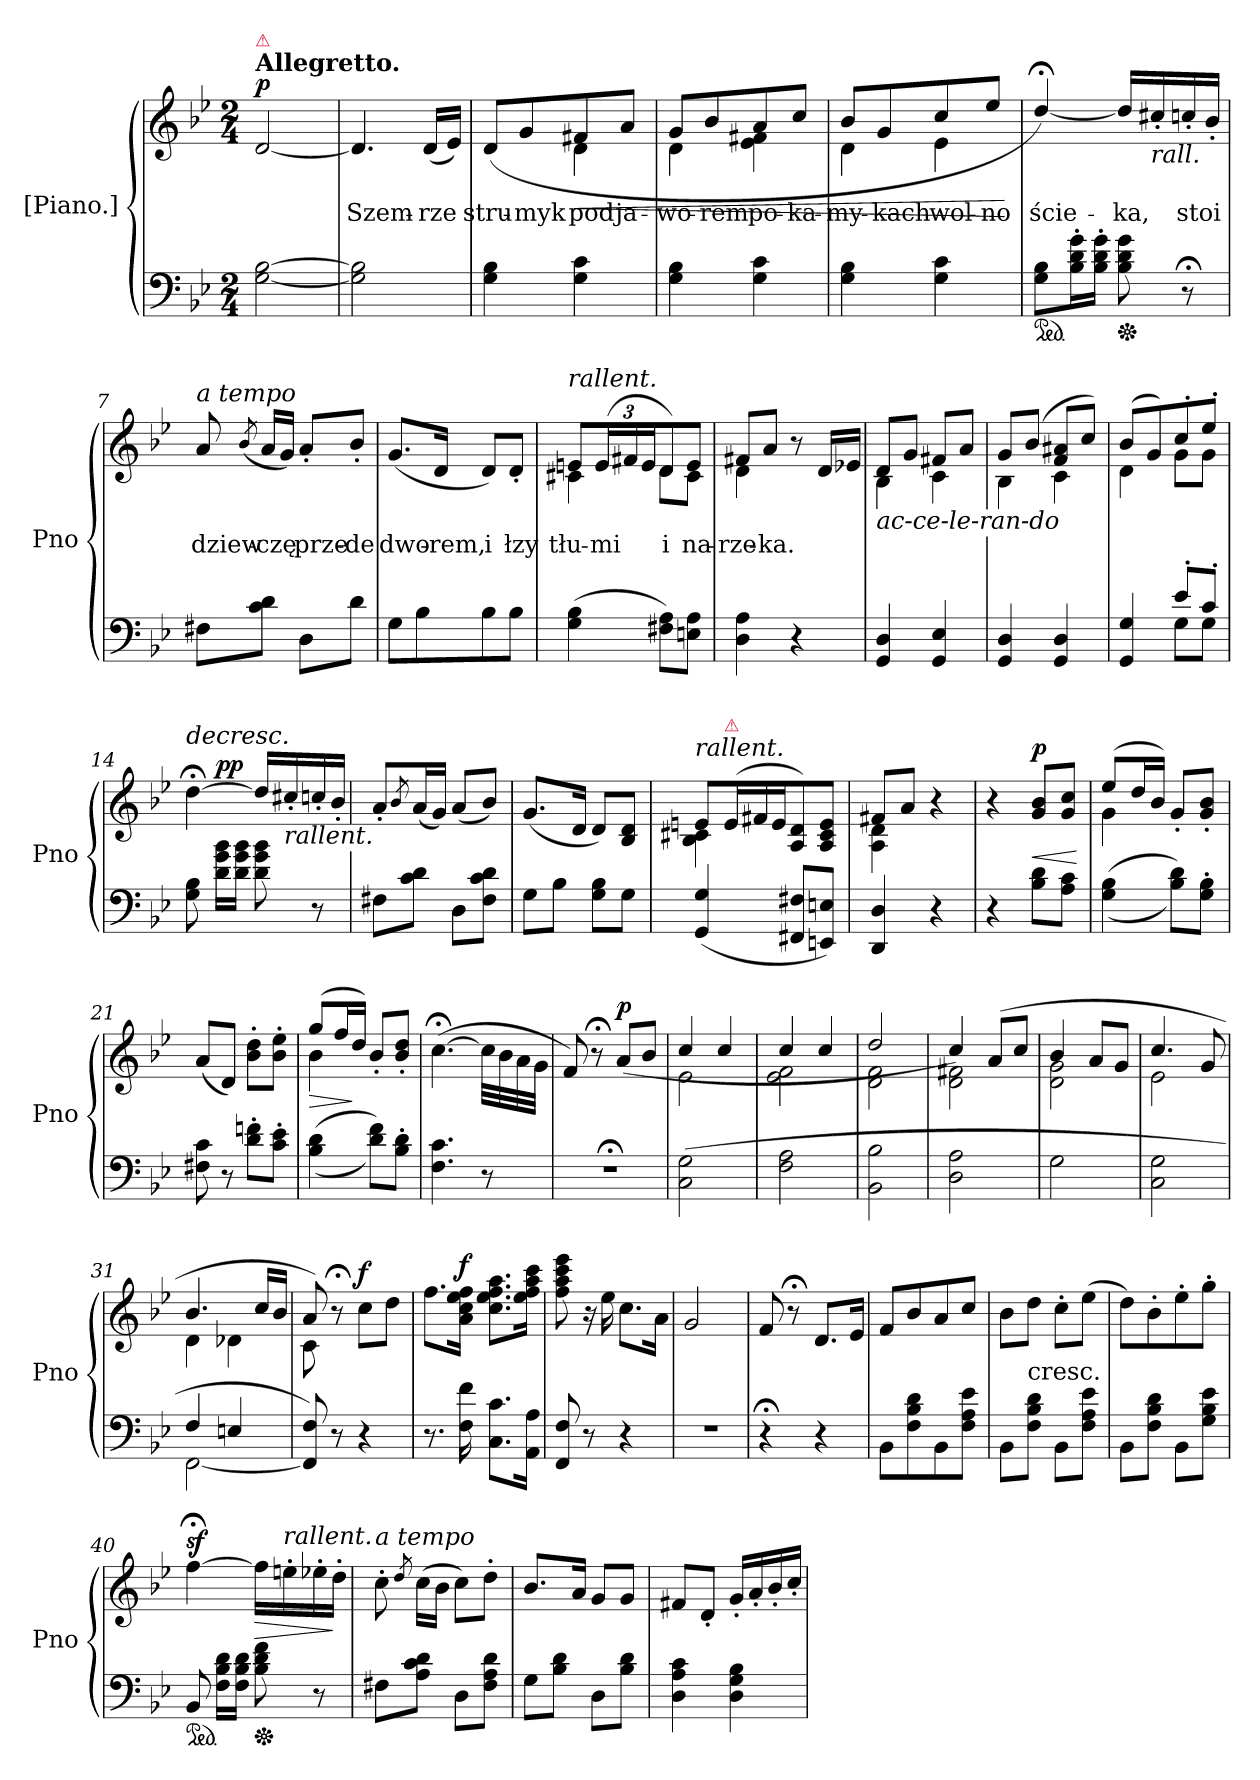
**kern	**kern	**text	**dynam
*part1	*part1	*part1	*part1
*staff2	*staff1	*staff1	*staff1/2
*I"[Piano.]	*	*	*
*I'Pno	*	*	*
*clefF4	*clefG2	*	*
*k[b-e-]	*k[b-e-]	*	*
*B-:	*B-:	*	*
*M2/4	*M2/4	*	*
=1	=1	=1	=1
!	!LO:TX:a:B:t=Allegretto.	!	!
!	!LO:TX:a:color=crimson:t=⚠	!	!
[2G\ [2B-\	[2d/	.	p
=2	=2	=2	=2
2G]\ 2B-]\	4.d/]	Szem-	.
.	(16d/LL	-rze	.
.	16e-/JJ)	.	.
=3	=3	=3	=3
*	*^	*	*
4G\ 4B-\	(>8d/L	4ryy	stru-	.
.	8g/	.	-myk	.
4G\ 4c\	8f#X/	4d\	pod	<
.	8a/J	.	ja-	.
=4	=4	=4	=4	=4
4G\ 4B-\	8g/L	4d\	-wo-	.
.	8b-/	.	-rem	.
4G\ 4c\	8a/	4e-\ 4f#X\	po-	.
.	8cc/J	.	-ka-	.
=5	=5	=5	=5	=5
4G\ 4B-\	8b-/L	4d\	-my-	.
.	8g/	.	-kach	.
4G\ 4c\	8cc/	4e-\	wol-	.
.	8ee-/J	.	-no	.
*	*v	*v	*	*
.	.	.	[
=6	=6	=6	=6
*ped	*	*	*
8G\ 8B-\L	[4dd;</)	ście-	.
16B-'\ 16d'\ 16g'\L	.	.	.
16B-'\ 16d'\ 16g'\JJ	.	.	.
*Xped	*	*	*
8B-\ 8d\ 8g\	16dd/LL]	-ka,	.
!	!LO:TX:b:i:t=rall.	!	!
.	16cc#X'>/	.	.
8r;<	16ccn'>/	stoi	.
.	16b-'>/JJ	.	.
=7	=7	=7	=7
!	!LO:TX:a:i:t=a tempo	!	!
8F#X\L	8a/	dziew-	.
.	(8qb-/	.	.
8c\ 8d\J	16a/LL	-czę	.
.	16g/JJ)	.	.
8D\L	8a'/L	prze-	.
8d\J	8b-'/J	-de	.
=8	=8	=8	=8
8G\L	(8.g/L	dwo-	.
8B-\	.	.	.
.	16d/Jk	-rem,	.
8B-\	8d/L)	i	.
8B-\J	8d'/J	łzy	.
=9	=9	=9	=9
*	*^	*	*
!	!LO:TX:a:i:t=rallent.	!	!	!
(4G\ 4B-\	8en/L	4c#X\	tłu-	.
.	(<24e/L	.	-mi	.
.	24f#X/	.	.	.
.	24e/J	.	.	.
8F#X\ 8A\L)	8d/)	8d\L	i	.
8En\ 8A\J	8e/J	8c#\J	na-	.
=10	=10	=10	=10	=10
4D\ 4A\	8f#X/L	4d\	-rze-	.
.	8a/J	.	-ka.	.
4r	8r	4ryy	.	.
.	16d/LL	.	.	.
.	16e-X/JJ	.	.	.
=11	=11	=11	=11	=11
!	!LO:TX:b:i:t=ac-ce-le-ran-do	!	!	!
4GG/ 4D/	8d/L	4B-\	.	.
.	8g/J	.	.	.
4GG/ 4E-/	8f#X/L	4c\	.	.
.	8a/J	.	.	.
=12	=12	=12	=12	=12
4GG/ 4D/	8g/L	4B-\	.	.
.	(8b-/J	.	.	.
4GG/ 4D/	8f/ 8a#X/L	4c\	.	.
.	8cc/J)	.	.	.
=13	=13	=13	=13	=13
*^	*	*	*	*
4GG/ 4G/	4ryy	(8b-/L	4d\	.	.
.	.	8g/)	.	.	.
8e-'/L	8G\L	8cc'/	8g\L	.	.
8c'/J	8G\J	8ee-'/J	8g\J	.	.
=14	=14	=14	=14	=14	=14
!	!	!	!	!	!LO:HP:a
*v	*v	*	*	*	*
8G\ 8B-\	[4dd;<\	8ryy	.	>
16d\ 16g\ 16b-\LL	.	4.ryy	.	pp
16d\ 16g\ 16b-\JJ	.	.	.	.
8d\ 8g\ 8b-\	16dd/LL]	.	.	.
!	!LO:TX:b:i:t=rallent.	!	!	!
.	16cc#X'>/	.	.	.
8r	16ccn'>/	.	.	.
.	16b-'>/JJ	.	.	.
.	.	.	.	]
=15	=15	=15	=15	=15
!	!LO:TX:a:i:t=a tempo	!	!	!
*	*v	*v	*	*
8F#X\L	8a'/L	.	.
.	8qb-/	.	.
8c\ 8d\J	(16a/L	.	.
.	16g/JJ)	.	.
8D\L	(8a/L	.	.
8F#\ 8c\ 8d\J	8b-/J)	.	.
=16	=16	=16	=16
8G\L	(8.g/L	.	.
8B-\J	.	.	.
.	16d/Jk	.	.
8G\ 8B-\L	8d/L)	.	.
8G\J	8B-/ 8d/J	.	.
=17	=17	=17	=17
*	*^	*	*
!	!LO:TX:a:i:t=rallent.	!	!	!
(4GG/ 4G/	8en/L	4B-\ 4c#X\	.	.
*	*Xtuplet	*	*	*
!	!LO:TX:a:color=crimson:t=⚠	!	!	!
.	(<24e/L	.	.	.
.	24f#X/	.	.	.
.	24e/J	.	.	.
8FF#X/ 8F#X/L	8A/ 8d/)	8ryy	.	.
8EEn/ 8En/J)	8A/ 8c#/ 8e/J	8ryy	.	.
=18	=18	=18	=18	=18
4DD/ 4D/	8f#X/L	4A\ 4d\	.	.
.	8a/J	.	.	.
4r	4r	4ryy	.	.
*	*v	*v	*	*
=19	=19	=19	=19
4r	4r	.	.
8B-\ 8d\L	8g/ 8b-/L	.	< p
8A\ 8c\J	8g/ 8cc/J	.	.
.	.	.	[
=20	=20	=20	=20
*	*^	*	*
(<(>4G\ 4B-\	(8ee-/L	4g\	.	.
.	16dd/L	.	.	.
.	16b-/JJ)	.	.	.
8B-\ 8d\L))	8g'/L	8ryy	.	.
8G'\ 8B-'\J	8g'/ 8b-'/J	8ryy	.	.
*	*v	*v	*	*
=21	=21	=21	=21
8F#X\ 8c\	(8a/L	.	.
8r	8d/J)	.	.
8d'\ 8fn'\L	8b-'\ 8dd'\L	.	.
8c'\ 8e-'\J	8b-'\ 8ee-'\J	.	.
=22	=22	=22	=22
*	*^	*	*
(<(>4B-\ 4d\	(8gg/L	4b-\	.	>
.	16ff/L	.	.	.
.	16dd/JJ)	.	.	]
8d\ 8f\L))	8b-'>/L	8ryy	.	.
8B-'\ 8d'\J	8b-'>/ 8dd'>/J	8ryy	.	.
*	*v	*v	*	*
=23	=23	=23	=23
4.F\ 4.c\	([4.cc;<\	.	.
8r	32cc\LLL]	.	.
.	32b-\	.	.
.	32a\	.	.
.	32g\JJJ	.	.
=24	=24	=24	=24
2r;<	8f/)	.	.
.	8r;<	.	.
.	(>8a/L	.	p
.	8b-/J	.	.
=25	=25	=25	=25
*	*^	*	*
(2C\ 2G\	4cc/	2e-\	.	.
.	4cc/	.	.	.
=26	=26	=26	=26	=26
2F\ 2A\	4cc/	2e-\ 2f\	.	.
.	4cc/	.	.	.
=27	=27	=27	=27	=27
2BB-\ 2B-\	2dd/	2d\ 2f\	.	.
=28	=28	=28	=28	=28
2D\ 2A\	4cc/)	2d\ 2f#X\	.	.
.	(8a/L	.	.	.
.	8cc/J	.	.	.
=29	=29	=29	=29	=29
2G\	4b-/	2d\ 2g\	.	.
.	8a/L	.	.	.
.	8g/J	.	.	.
=30	=30	=30	=30	=30
2C\ 2G\	4.cc/	2e-\	.	.
.	8g/	.	.	.
=31	=31	=31	=31	=31
*^	*	*	*	*
4F/	[2FF\	4.b-/	4d\	.	.
4En/	.	.	4d-X\	.	.
.	.	16cc/LL	.	.	.
.	.	16b-/JJ	.	.	.
*v	*v	*	*	*	*
=32	=32	=32	=32	=32
8FF]/ 8F/)	8a/)	8c\	.	.
8r	8r;<	8ryy	.	.
4r	8cc\L	8ryy	.	f
.	8dd\J	8ryy	.	.
*	*v	*v	*	*
=33	=33	=33	=33
8.r	8.ff\L	.	.
16F\ 16f\	16a\ 16cc\ 16ee-\ 16ff\Jk	.	f
8.C\ 8.c\L	8.cc\ 8.ee-\ 8.ff\ 8.aa\L	.	.
16AA\ 16A\Jk	16ee-\ 16ff\ 16aa\ 16ccc\Jk	.	.
=34	=34	=34	=34
8FF/ 8F/	8ff\ 8aa\ 8ccc\ 8eee-\	.	.
8r	16r	.	.
.	16ee-\	.	.
4r	8.cc\L	.	.
.	16a\Jk	.	.
=35	=35	=35	=35
2r	2g/	.	.
=36	=36	=36	=36
4r;<	8f/	.	.
.	8r;<	.	.
4r	8.d/L	.	.
.	16e-/Jk	.	.
=37	=37	=37	=37
8BB-\L	8f/L	.	.
8F\ 8B-\ 8d\	8b-/	.	.
8BB-\	8a/	.	.
8F\ 8A\ 8e-\J	8cc/J	.	.
=38	=38	=38	=38
8BB-\L	8b-\L	.	.
!	!LO:TX:c:t=cresc.	!	!
8F\ 8B-\ 8d\J	8dd\J	.	.
8BB-\L	8cc'\L	.	.
8F\ 8A\ 8e-\J	(8ee-\J	.	.
=39	=39	=39	=39
8BB-\L	8dd\L)	.	.
8F\ 8B-\ 8d\J	8b-'\	.	.
8BB-\L	8ee-'\	.	.
8G\ 8B-\ 8e-\J	8gg'\J	.	.
=40	=40	=40	=40
*ped	*	*	*
8BB-/	[4ff;<\	.	sf
16F\ 16B-\ 16d\LL	.	.	.
16F\ 16B-\ 16d\JJ	.	.	.
*Xped	*	*	*
8B-\ 8d\ 8f\	16ff\LL]	.	>
!	!LO:TX:a:i:t=rallent.	!	!
.	16een'\	.	.
8r	16ee-X'\	.	.
.	16dd'\JJ	.	]
=41	=41	=41	=41
!	!LO:TX:a:i:t=a tempo	!	!
8F#X\L	8cc'\	.	.
.	8qdd/	.	.
8A\ 8c\ 8d\J	(16cc\LL	.	.
.	16b-\JJ	.	.
8D\L	8cc\L)	.	.
8F#\ 8A\ 8d\J	8dd'\J	.	.
=42	=42	=42	=42
8G\L	8.b-/L	.	.
8B-\ 8d\J	.	.	.
.	16a/Jk	.	.
8D\L	8g/L	.	.
8B-\ 8d\J	8g/J	.	.
=43	=43	=43	=43
4D\ 4A\ 4c\	8f#X/L	.	.
.	8d'/J	.	.
4D\ 4G\ 4B-\	16g'/LL	.	.
.	16a'/	.	.
.	16b-'/	.	.
.	16cc'/JJ	.	.
=	=	=	=
*-	*-	*-	*-
